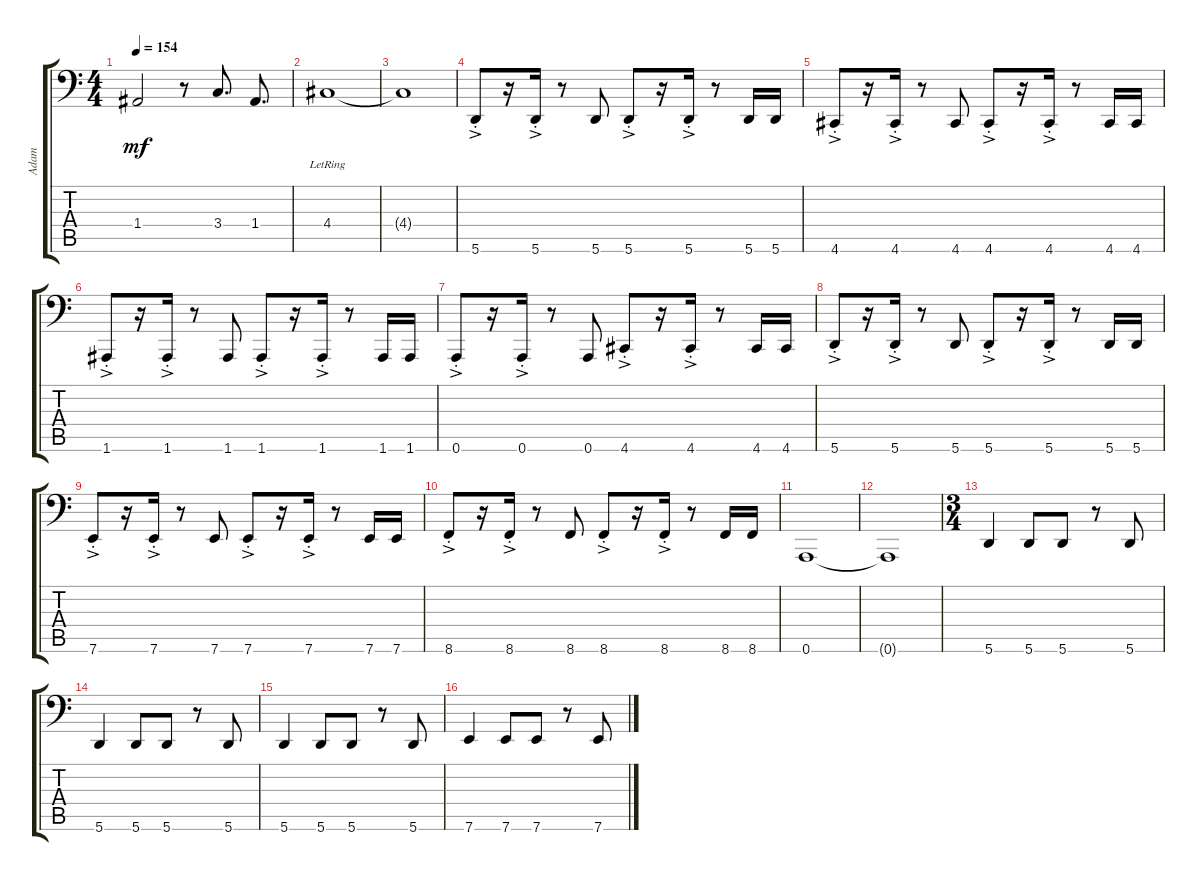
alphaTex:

\track ("Adam" "Adam") {instrument electricbassfinger}
\staff {score tabs}
\tuning (B2 G2 D2 A1 E1 A0) {hide}
\ts (4 4)
\tempo 154
\clef f4
\ks c
1.4.2{dy mf} r.8 3.4.8{d} 1.4.8{d} |
4.4{lr}.1 |
4.4{t}.1 |
5.6{ac st}.8 r.16 5.6{ac st}.16 r.8 5.6.8 5.6{ac st}.8 r.16 5.6{ac st}.16 r.8 5.6.16 5.6.16 |
4.6{ac st}.8 r.16 4.6{ac st}.16 r.8 4.6.8 4.6{ac st}.8 r.16 4.6{ac st}.16 r.8 4.6.16 4.6.16 |
1.6{ac st}.8 r.16 1.6{ac st}.16 r.8 1.6.8 1.6{ac st}.8 r.16 1.6{ac st}.16 r.8 1.6.16 1.6.16 |
0.6{ac st}.8 r.16 0.6{ac st}.16 r.8 0.6.8 4.6{ac st}.8 r.16 4.6{ac st}.16 r.8 4.6.16 4.6.16 |
5.6{ac st}.8 r.16 5.6{ac st}.16 r.8 5.6.8 5.6{ac st}.8 r.16 5.6{ac st}.16 r.8 5.6.16 5.6.16 |
7.6{ac st}.8 r.16 7.6{ac st}.16 r.8 7.6.8 7.6{ac st}.8 r.16 7.6{ac st}.16 r.8 7.6.16 7.6.16 |
8.6{ac st}.8 r.16 8.6{ac st}.16 r.8 8.6.8 8.6{ac st}.8 r.16 8.6{ac st}.16 r.8 8.6.16 8.6.16 |
0.6.1 |
0.6{t}.1 |
\ts (3 4)
5.6.4 5.6.8 5.6.8 r.8 5.6.8 |
5.6.4 5.6.8 5.6.8 r.8 5.6.8 |
5.6.4 5.6.8 5.6.8 r.8 5.6.8 |
7.6.4 7.6.8 7.6.8 r.8 7.6.8
